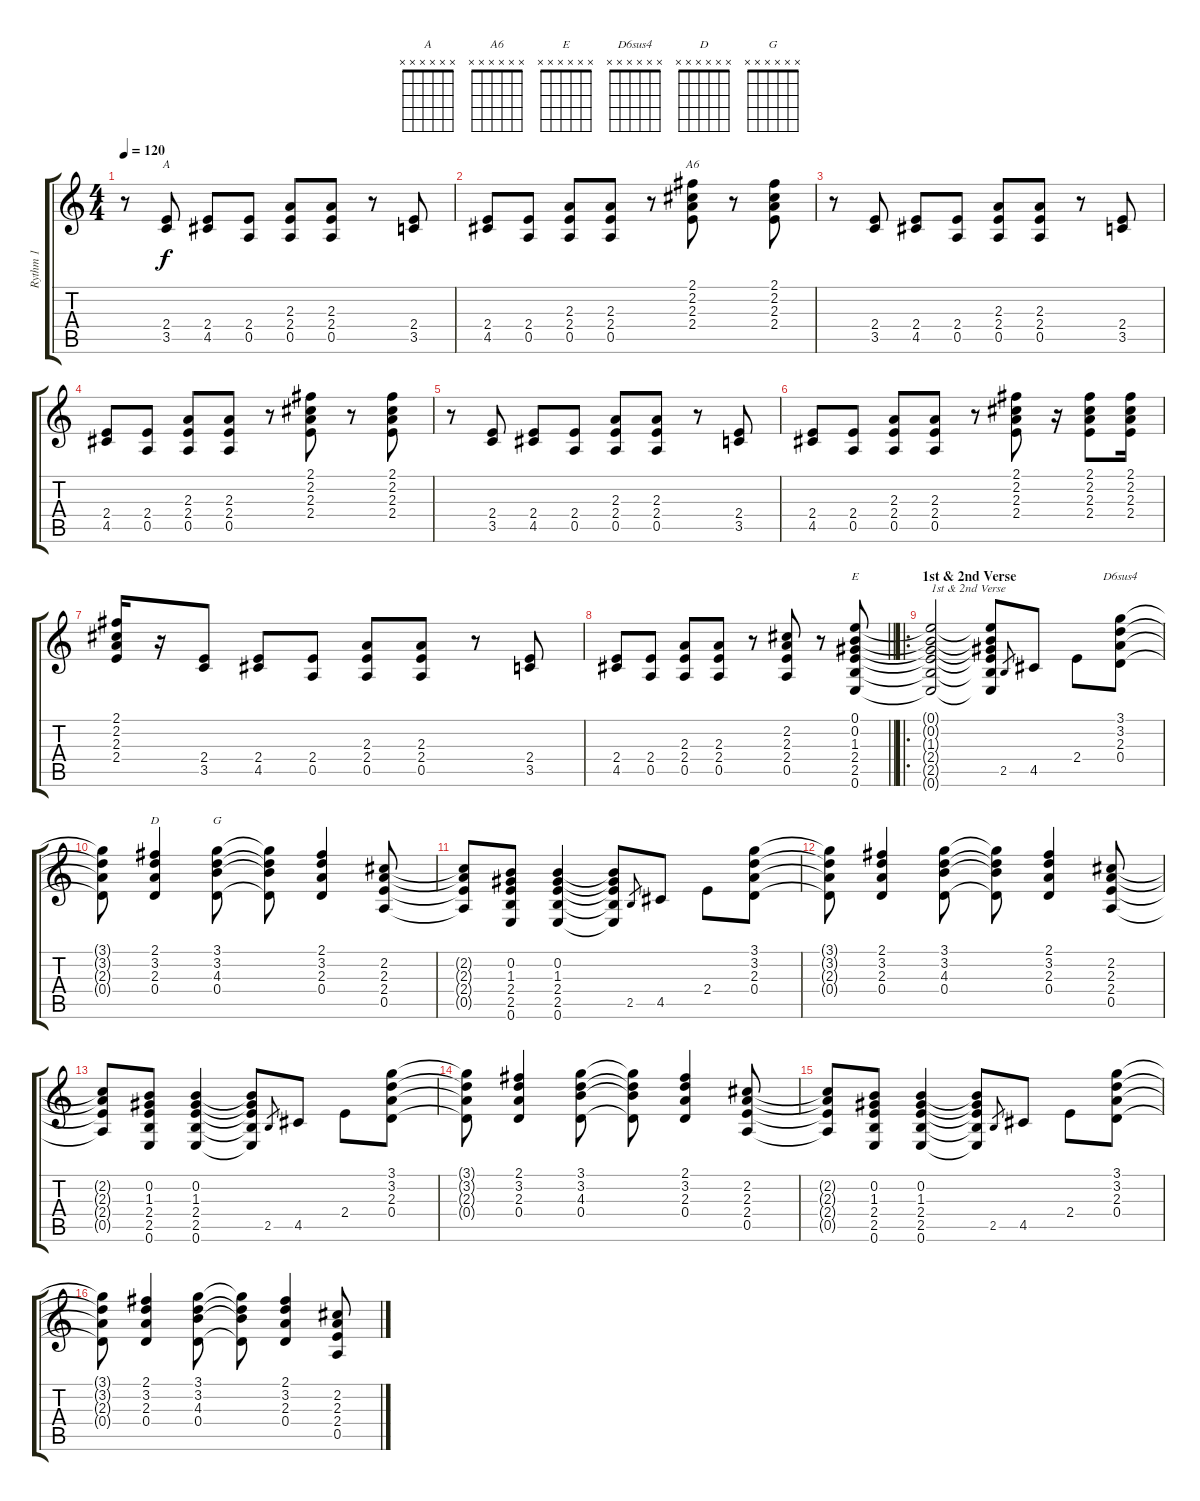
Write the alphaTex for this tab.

\track ("Rythm 1" "Rythm 1") {instrument distortionguitar}
\staff {score tabs}
\tuning (E4 B3 G3 D3 A2 E2) {hide}
\chord ("A" x x x x x x)
\chord ("A6" x x x x x x)
\chord ("E" x x x x x x)
\chord ("D6sus4" x x x x x x)
\chord ("D" x x x x x x)
\chord ("G" x x x x x x)
\ts (4 4)
\tempo 120
\clef g2
\ks c
r.8{dy f instrument distortionguitar} (2.4 3.5).8{ch "A"} (2.4 4.5).8 (2.4 0.5).8 (2.3 2.4 0.5).8 (2.3 2.4 0.5).8 r.8 (2.4 3.5).8 |
(2.4 4.5).8 (2.4 0.5).8 (2.3 2.4 0.5).8 (2.3 2.4 0.5).8 r.8 (2.1 2.2 2.3 2.4).8{ch "A6"} r.8 (2.1 2.2 2.3 2.4).8 |
r.8 (2.4 3.5).8 (2.4 4.5).8 (2.4 0.5).8 (2.3 2.4 0.5).8 (2.3 2.4 0.5).8 r.8 (2.4 3.5).8 |
(2.4 4.5).8 (2.4 0.5).8 (2.3 2.4 0.5).8 (2.3 2.4 0.5).8 r.8 (2.1 2.2 2.3 2.4).8 r.8 (2.1 2.2 2.3 2.4).8 |
r.8 (2.4 3.5).8 (2.4 4.5).8 (2.4 0.5).8 (2.3 2.4 0.5).8 (2.3 2.4 0.5).8 r.8 (2.4 3.5).8 |
(2.4 4.5).8 (2.4 0.5).8 (2.3 2.4 0.5).8 (2.3 2.4 0.5).8 r.8 (2.1 2.2 2.3 2.4).8 r.16 (2.1 2.2 2.3 2.4).8 (2.1 2.2 2.3 2.4).16 |
(2.1 2.2 2.3 2.4).16 r.16 (2.4 3.5).8 (2.4 4.5).8 (2.4 0.5).8 (2.3 2.4 0.5).8 (2.3 2.4 0.5).8 r.8 (2.4 3.5).8 |
\barLineRight lightlight
(2.4 4.5).8 (2.4 0.5).8 (2.3 2.4 0.5).8 (2.3 2.4 0.5).8 r.8 (2.2 2.3 2.4 0.5).8 r.8 (0.1 0.2 1.3 2.4 2.5 0.6).8{ch "E"} |
\ro
\section ("" "1st & 2nd Verse")
(0.1{t} 0.2{t} 1.3{t} 2.4{t} 2.5{t} 0.6{t}).2{txt "1st & 2nd Verse"} (0.1{t} 0.2{t} 1.3{t} 2.4{t} 2.5{t} 0.6{t}).8 2.5.8{gr} 4.5.8 2.4.8 (3.1 3.2 2.3 0.4).8{ch "D6sus4"} |
(3.1{t} 3.2{t} 2.3{t} 0.4{t}).8 (2.1 3.2 2.3 0.4).4{ch "D"} (3.1 3.2 4.3 0.4).8{ch "G"} (3.1{t} 3.2{t} 4.3{t} 0.4{t}).8 (2.1 3.2 2.3 0.4).4 (2.2 2.3 2.4 0.5).8 |
(2.2{t} 2.3{t} 2.4{t} 0.5{t}).8 (0.2 1.3 2.4 2.5 0.6).8 (0.2 1.3 2.4 2.5 0.6).4 (0.2{t} 1.3{t} 2.4{t} 2.5{t} 0.6{t}).8 2.5.8{gr} 4.5.8 2.4.8 (3.1 3.2 2.3 0.4).8 |
(3.1{t} 3.2{t} 2.3{t} 0.4{t}).8 (2.1 3.2 2.3 0.4).4 (3.1 3.2 4.3 0.4).8 (3.1{t} 3.2{t} 4.3{t} 0.4{t}).8 (2.1 3.2 2.3 0.4).4 (2.2 2.3 2.4 0.5).8 |
(2.2{t} 2.3{t} 2.4{t} 0.5{t}).8 (0.2 1.3 2.4 2.5 0.6).8 (0.2 1.3 2.4 2.5 0.6).4 (0.2{t} 1.3{t} 2.4{t} 2.5{t} 0.6{t}).8 2.5.8{gr} 4.5.8 2.4.8 (3.1 3.2 2.3 0.4).8 |
(3.1{t} 3.2{t} 2.3{t} 0.4{t}).8 (2.1 3.2 2.3 0.4).4 (3.1 3.2 4.3 0.4).8 (3.1{t} 3.2{t} 4.3{t} 0.4{t}).8 (2.1 3.2 2.3 0.4).4 (2.2 2.3 2.4 0.5).8 |
(2.2{t} 2.3{t} 2.4{t} 0.5{t}).8 (0.2 1.3 2.4 2.5 0.6).8 (0.2 1.3 2.4 2.5 0.6).4 (0.2{t} 1.3{t} 2.4{t} 2.5{t} 0.6{t}).8 2.5.8{gr} 4.5.8 2.4.8 (3.1 3.2 2.3 0.4).8 |
(3.1{t} 3.2{t} 2.3{t} 0.4{t}).8 (2.1 3.2 2.3 0.4).4 (3.1 3.2 4.3 0.4).8 (3.1{t} 3.2{t} 4.3{t} 0.4{t}).8 (2.1 3.2 2.3 0.4).4 (2.2 2.3 2.4 0.5).8
